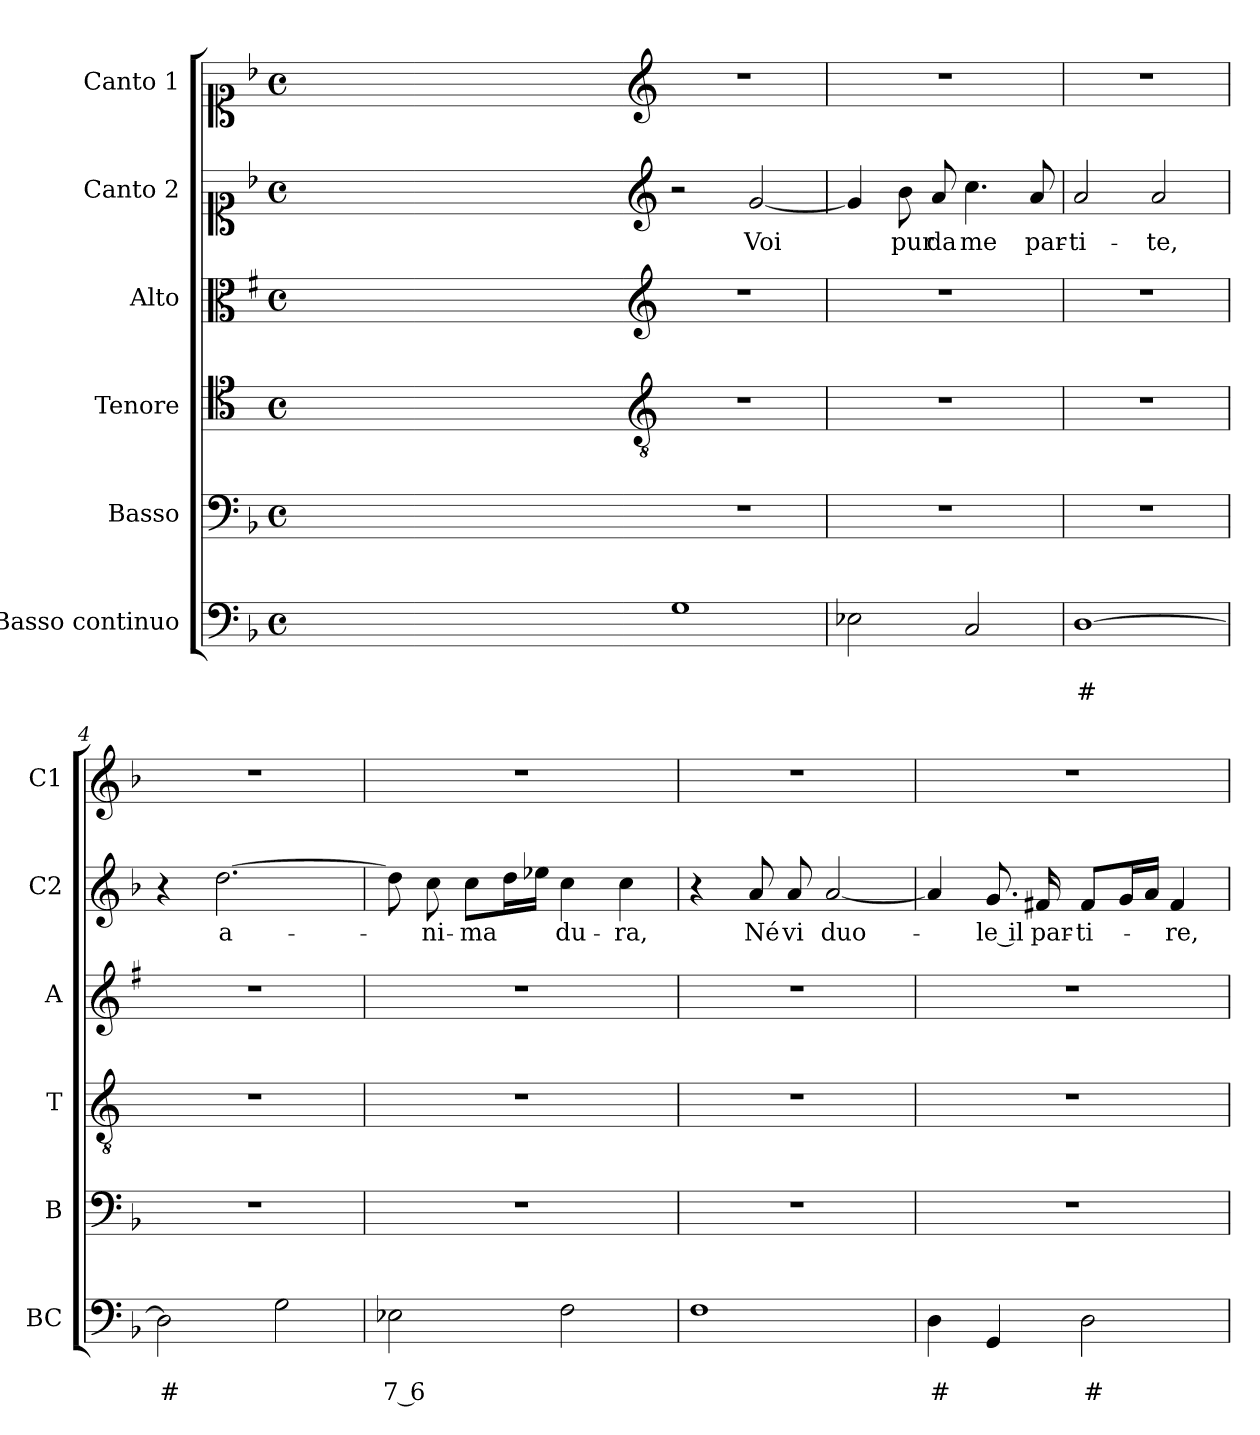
**kern	**text	**text	**kern	**kern	**kern	**kern	**text	**kern
*part6	*part6	*part6	*part5	*part4	*part3	*part2	*part2	*part1
*staff6	*staff6	*staff6	*staff5	*staff4	*staff3	*staff2	*staff2	*staff1
*I"Basso continuo	*	*	*I"Basso	*I"Tenore	*I"Alto	*I"Canto 2	*	*I"Canto 1
*I'BC	*	*	*I'B	*I'T	*I'A	*I'C2	*	*I'C1
*clefF4	*	*	*clefF4	*clefC4	*clefC3	*clefC1	*	*clefC1
*	*	*	*	*ITrd4c7	*ITrd1c2	*	*	*
*k[b-]	*	*	*k[b-]	*k[b-]	*k[b-]	*k[b-]	*	*k[b-]
*F:	*	*	*F:	*F:	*F:	*F:	*	*F:
*M4/4	*	*	*M4/4	*M4/4	*M4/4	*M4/4	*	*M4/4
*met(c)	*	*	*met(c)	*met(c)	*met(c)	*met(c)	*	*met(c)
=	=	=	=	=	=	=	=	=
1ryy	.	.	1ryy	1ryy	1ryy	1ryy	.	1ryy
=1X-	=1X-	=1X-	=1X-	=1X-	=1X-	=1X-	=1X-	=1X-
4ryy	.	.	4ryy	4ryy	4ryy	4ryy	.	4ryy
4ryy	.	.	4ryy	4ryy	4ryy	4ryy	.	4ryy
4ryy	.	.	4ryy	4ryy	4ryy	4ryy	.	4ryy
4ryy	.	.	4ryy	4ryy	4ryy	4ryy	.	4ryy
=1-	=1-	=1-	=1-	=1-	=1-	=1-	=1-	=1-
*	*	*	*	*clefGv2	*clefG2	*clefG2	*	*clefG2
1G	.	.	1r	1r	1r	2r	.	1r
!	!	!	!	!	!	!	!LO:LY:b	!
.	.	.	.	.	.	[2g/	Voi	.
=2	=2	=2	=2	=2	=2	=2	=2	=2
2E-X\	.	.	1r	1r	1r	4g/]	.	1r
!	!	!	!	!	!	!	!LO:LY:b	!
.	.	.	.	.	.	8b-\	pur	.
!	!	!	!	!	!	!	!LO:LY:b	!
.	.	.	.	.	.	8a/	da	.
!	!	!	!	!	!	!	!LO:LY:b	!
2C/	.	.	.	.	.	4.cc\	me	.
!	!	!	!	!	!	!	!LO:LY:b	!
.	.	.	.	.	.	8a/	par-	.
=3	=3	=3	=3	=3	=3	=3	=3	=3
!	!	!LO:LY:b	!	!	!	!	!LO:LY:b	!
[1D	.	#	1r	1r	1r	2a/	-ti-	1r
!	!	!	!	!	!	!	!LO:LY:b	!
.	.	.	.	.	.	2a/	-te,	.
=4	=4	=4	=4	=4	=4	=4	=4	=4
!	!	!LO:LY:b	!	!	!	!	!	!
2D\]	.	#	1r	1r	1r	4r	.	1r
!	!	!	!	!	!	!	!LO:LY:b	!
.	.	.	.	.	.	[2.dd\	a-	.
2G\	.	.	.	.	.	.	.	.
=5	=5	=5	=5	=5	=5	=5	=5	=5
!	!	!LO:LY:b	!	!	!	!	!	!
2E-X\	.	7 6	1r	1r	1r	8dd\]	.	1r
!	!	!	!	!	!	!	!LO:LY:b	!
.	.	.	.	.	.	8cc\	-ni-	.
!	!	!	!	!	!	!	!LO:LY:b	!
.	.	.	.	.	.	8cc\L	-ma	.
.	.	.	.	.	.	16dd\L	.	.
.	.	.	.	.	.	16ee-X\JJ	.	.
!	!	!	!	!	!	!	!LO:LY:b	!
2F\	.	.	.	.	.	4cc\	du-	.
!	!	!	!	!	!	!	!LO:LY:b	!
.	.	.	.	.	.	4cc\	-ra,	.
=6	=6	=6	=6	=6	=6	=6	=6	=6
1F	.	.	1r	1r	1r	4r	.	1r
!	!	!	!	!	!	!	!LO:LY:b	!
.	.	.	.	.	.	8a/	Né	.
!	!	!	!	!	!	!	!LO:LY:b	!
.	.	.	.	.	.	8a/	vi	.
!	!	!	!	!	!	!	!LO:LY:b	!
.	.	.	.	.	.	[2a/	duo-	.
!!LO:LB:g=z
=7	=7	=7	=7	=7	=7	=7	=7	=7
!	!	!LO:LY:b	!	!	!	!	!	!
4D\	.	#	1r	1r	1r	4a/]	.	1r
!	!	!	!	!	!	!	!LO:LY:b	!
4GG/	.	.	.	.	.	8.g/	-le il	.
!	!	!	!	!	!	!	!LO:LY:b	!
.	.	.	.	.	.	16f#X/	par-	.
!	!	!LO:LY:b	!	!	!	!	!LO:LY:b	!
2D\	.	#	.	.	.	8f#/L	-ti-	.
.	.	.	.	.	.	16g/L	.	.
.	.	.	.	.	.	16a/JJ	.	.
!	!	!	!	!	!	!	!LO:LY:b	!
.	.	.	.	.	.	4f#/	-re,	.
=	=	=	=	=	=	=	=	=
*-	*-	*-	*-	*-	*-	*-	*-	*-
